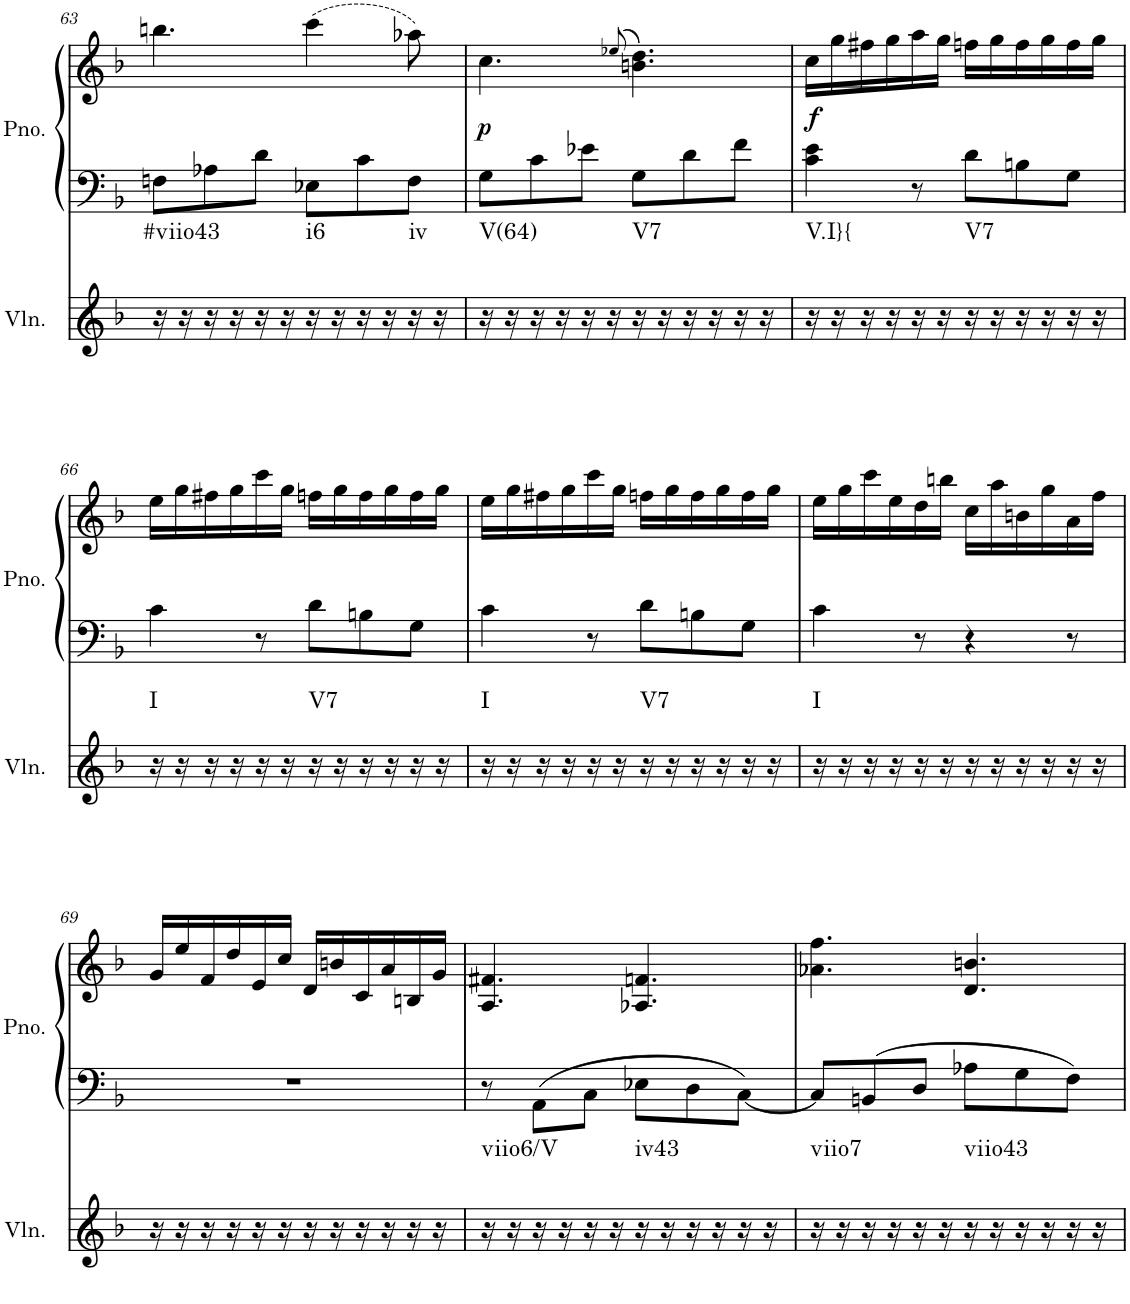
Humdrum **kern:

**kern	**harte	**kern	**kern	**dynam
*part2	*part2	*part1	*part1	*part1
*staff3	*	*staff2	*staff1	*staff1/2
*I"Violin	*	*I"Piano, Piano right	*	*
*I'Vln.	*	*I'Pno.	*	*
!!LO:PB:g=z
*clefG2	*	*clefF4	*clefG2	*
*k[b-]	*	*k[b-]	*k[b-]	*
*M6/8	*	*M6/8	*M6/8	*
=63	=63	=63	=63	=63
!	!LO:H:kt=#viio43	!	!	!
16r	N	8Fn\L	4.bbn\	.
16r	.	.	.	.
16r	.	8A-X\	.	.
16r	.	.	.	.
16r	.	8d\J	.	.
16r	.	.	.	.
!	!LO:H:kt=i6	!	!	!
16r	N	8E-X\L	(4ccc\	.
16r	.	.	.	.
16r	.	8c\	.	.
16r	.	.	.	.
!	!LO:H:kt=iv	!	!	!
16r	N	8F\J	8aa-X\)	.
16r	.	.	.	.
=64	=64	=64	=64	=64
!	!LO:H:kt=V(64)	!	!	!LO:DY:b
16r	N	8G\L	4.cc\	p
16r	.	.	.	.
16r	.	8c\	.	.
16r	.	.	.	.
16r	.	8e-X\J	.	.
16r	.	.	.	.
.	.	.	(>8qee-X/	.
!	!LO:H:kt=V7	!	!	!
16r	N	8G\L	4.bn\ 4.dd\)	.
16r	.	.	.	.
16r	.	8d\	.	.
16r	.	.	.	.
16r	.	8f\J	.	.
16r	.	.	.	.
=65	=65	=65	=65	=65
!	!LO:H:kt=V.I}{	!	!	!LO:DY:b
16r	N	4c\ 4e\	16cc\LL	f
16r	.	.	16gg\	.
16r	.	.	16ff#X\	.
16r	.	.	16gg\	.
16r	.	8r	16aa\	.
16r	.	.	16gg\JJ	.
!	!LO:H:kt=V7	!	!	!
16r	N	8d\L	16ffn\LL	.
16r	.	.	16gg\	.
16r	.	8Bn\	16ff\	.
16r	.	.	16gg\	.
16r	.	8G\J	16ff\	.
16r	.	.	16gg\JJ	.
!!LO:LB:g=z
=66	=66	=66	=66	=66
!	!LO:H:kt=I	!	!	!
16r	N	4c\	16ee\LL	.
16r	.	.	16gg\	.
16r	.	.	16ff#X\	.
16r	.	.	16gg\	.
16r	.	8r	16ccc\	.
16r	.	.	16gg\JJ	.
!	!LO:H:kt=V7	!	!	!
16r	N	8d\L	16ffn\LL	.
16r	.	.	16gg\	.
16r	.	8Bn\	16ff\	.
16r	.	.	16gg\	.
16r	.	8G\J	16ff\	.
16r	.	.	16gg\JJ	.
=67	=67	=67	=67	=67
!	!LO:H:kt=I	!	!	!
16r	N	4c\	16ee\LL	.
16r	.	.	16gg\	.
16r	.	.	16ff#X\	.
16r	.	.	16gg\	.
16r	.	8r	16ccc\	.
16r	.	.	16gg\JJ	.
!	!LO:H:kt=V7	!	!	!
16r	N	8d\L	16ffn\LL	.
16r	.	.	16gg\	.
16r	.	8Bn\	16ff\	.
16r	.	.	16gg\	.
16r	.	8G\J	16ff\	.
16r	.	.	16gg\JJ	.
=68	=68	=68	=68	=68
!	!LO:H:kt=I	!	!	!
16r	N	4c\	16ee\LL	.
16r	.	.	16gg\	.
16r	.	.	16ccc\	.
16r	.	.	16ee\	.
16r	.	8r	16dd\	.
16r	.	.	16bbn\JJ	.
16r	.	4r	16cc\LL	.
16r	.	.	16aa\	.
16r	.	.	16bn\	.
16r	.	.	16gg\	.
16r	.	8r	16a\	.
16r	.	.	16ff\JJ	.
!!LO:LB:g=z
=69	=69	=69	=69	=69
16r	.	2.r	16g/LL	.
16r	.	.	16ee/	.
16r	.	.	16f/	.
16r	.	.	16dd/	.
16r	.	.	16e/	.
16r	.	.	16cc/JJ	.
16r	.	.	16d/LL	.
16r	.	.	16bn/	.
16r	.	.	16c/	.
16r	.	.	16a/	.
16r	.	.	16Bn/	.
16r	.	.	16g/JJ	.
=70	=70	=70	=70	=70
!	!LO:H:kt=viio6/V	!	!	!
16r	N	8r	4.A/ 4.f#X/	.
16r	.	.	.	.
16r	.	8AA\L	.	.
16r	.	.	.	.
16r	.	8C\J	.	.
16r	.	.	.	.
!	!LO:H:kt=iv43	!	!	!
16r	N	8E-X\L	4.A-X/ 4.fn/	.
16r	.	.	.	.
16r	.	8D\	.	.
16r	.	.	.	.
16r	.	[<8C\J	.	.
16r	.	.	.	.
=71	=71	=71	=71	=71
!	!LO:H:kt=viio7	!	!	!
16r	N	8C/L]	4.a-X\ 4.ff\	.
16r	.	.	.	.
16r	.	8BBn/	.	.
16r	.	.	.	.
16r	.	8D/J	.	.
16r	.	.	.	.
!	!LO:H:kt=viio43	!	!	!
16r	N	8A-X\L	4.d/ 4.bn/	.
16r	.	.	.	.
16r	.	8G\	.	.
16r	.	.	.	.
16r	.	8F\J	.	.
16r	.	.	.	.
=	=	=	=	=
*-	*-	*-	*-	*-
